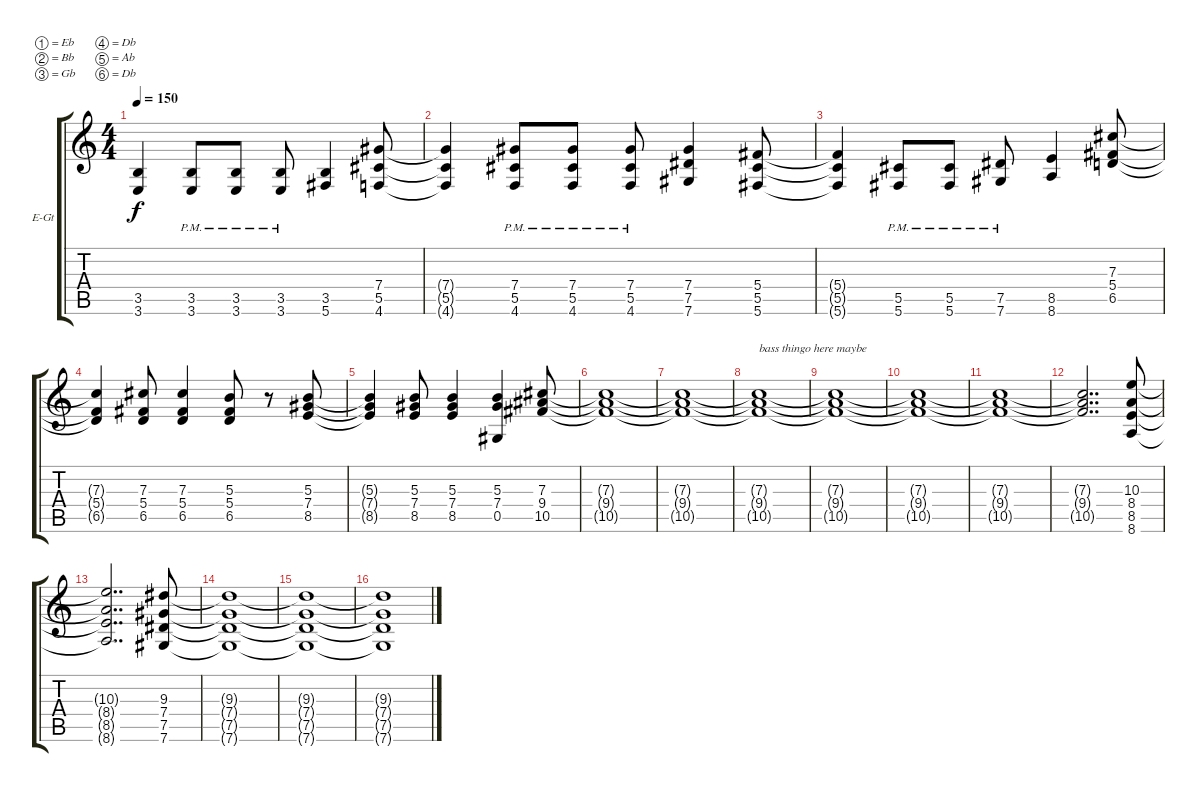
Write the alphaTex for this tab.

\bracketExtendMode groupsimilarinstruments
\firstSystemTrackNameOrientation horizontal
\otherSystemsTrackNameOrientation horizontal
\track ("Electric Guitar 2" "E-Gt") {instrument distortionguitar}
\staff {score tabs}
\tuning (Eb4 Bb3 Gb3 Db3 Ab2 Db2)
\ts (4 4)
\tempo 150
\clef g2
\ks c
(3.5{t} 3.6{t}).4{dy f} (3.6{pm} 3.5{pm}).8 (3.5{pm} 3.6{pm}).8 (3.6{pm} 3.5{pm}).8 (3.5 5.6).4 (4.6 5.5 7.4).8 |
(7.4{t} 5.5{t} 4.6{t}).4 (4.6{pm} 5.5{pm} 7.4{pm}).8 (4.6{pm} 5.5{pm} 7.4{pm}).8 (4.6{pm} 5.5{pm} 7.4{pm}).8 (7.6 7.5 7.4).4 (5.6 5.5 5.4).8 |
(5.6{t} 5.5{t} 5.4{t}).4 (5.6{pm} 5.5{pm}).8 (5.5{pm} 5.6{pm}).8 (7.5{pm} 7.6{pm}).8 (8.6 8.5).4 (6.5 5.4 7.3).8 |
(6.5{t} 5.4{t} 7.3{t}).4 (6.5 5.4 7.3).8 (6.5 5.4 7.3).4 (6.5 5.4 5.3).8 r.8 (8.5 7.4 5.3).8 |
(8.5{t} 7.4{t} 5.3{t}).4 (8.5 7.4 5.3).8 (8.5 7.4 5.3).4 (0.5 7.4 5.3).4 (10.5 9.4 7.3).8 |
(10.5{t} 9.4{t} 7.3{t}).1 |
(10.5{t} 9.4{t} 7.3{t}).1 |
(10.5{t} 9.4{t} 7.3{t}).1{txt "bass thingo here maybe"} |
(10.5{t} 9.4{t} 7.3{t}).1 |
(10.5{t} 9.4{t} 7.3{t}).1 |
(7.3{t} 9.4{t} 10.5{t}).1 |
(10.5{t} 9.4{t} 7.3{t}).2{dd} (8.6 8.5 8.4 10.3).8 |
(10.3{t} 8.4{t} 8.5{t} 8.6{t}).2{dd} (7.6 7.5 7.4 9.3).8 |
(7.6{t} 7.5{t} 7.4{t} 9.3{t}).1 |
(9.3{t} 7.4{t} 7.5{t} 7.6{t}).1 |
(7.6{t} 7.5{t} 7.4{t} 9.3{t}).1
